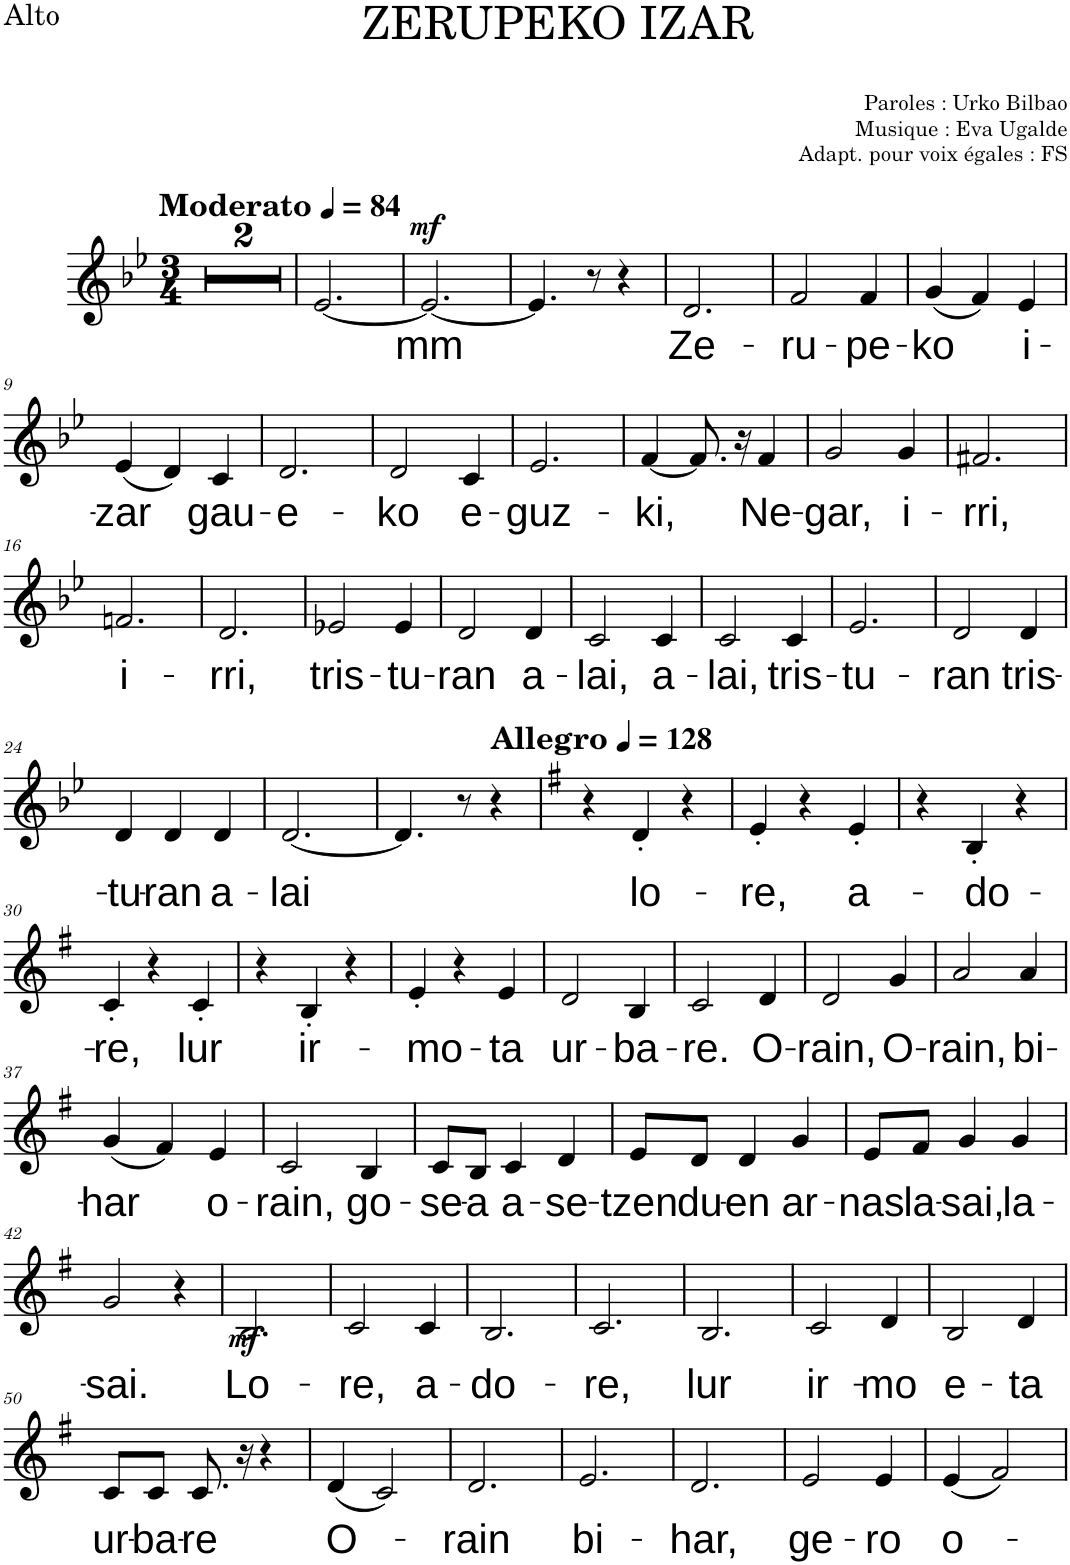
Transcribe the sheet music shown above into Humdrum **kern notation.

**kern	**text	**dynam
*part1	*part1	*part1
*staff1	*staff1	*staff1
*I"Alto	*	*
*I'A.	*	*
*clefG2	*	*
*k[b-e-]	*	*
*M3/4	*	*
*MM84	*	*
=1	=1	=1
!LO:TX:a:B:t=Moderato	!	!
!LO:N:vis=2	!	!
2.r	.	.
=2	=2	=2
2.r	.	.
=3	=3	=3
[2.e-/	.	.
=4	=4	=4
!	!LO:LY:b	!LO:DY:a
2.e-/_	mm	mf
=5	=5	=5
4.e-/]	.	.
8r	.	.
4r	.	.
=6	=6	=6
!	!LO:LY:b	!
2.d/	Ze-	.
=7	=7	=7
!	!LO:LY:b	!
2f/	-ru-	.
!	!LO:LY:b	!
4f/	-pe-	.
=8	=8	=8
!	!LO:LY:b	!
(4g/	-ko	.
4f/)	.	.
!	!LO:LY:b	!
4e-/	i-	.
!!LO:LB:g=z
=9	=9	=9
!	!LO:LY:b	!
(4e-/	-zar	.
4d/)	.	.
!	!LO:LY:b	!
4c/	gau-	.
=10	=10	=10
!	!LO:LY:b	!
2.d/	-e-	.
=11	=11	=11
!	!LO:LY:b	!
2d/	-ko	.
!	!LO:LY:b	!
4c/	e-	.
=12	=12	=12
!	!LO:LY:b	!
2.e-/	guz-	.
=13	=13	=13
!	!LO:LY:b	!
[4f/	-ki,	.
8.f/]	.	.
16r	.	.
!	!LO:LY:b	!
4f/	Ne-	.
=14	=14	=14
!	!LO:LY:b	!
2g/	-gar,	.
!	!LO:LY:b	!
4g/	i-	.
=15	=15	=15
!	!LO:LY:b	!
2.f#X/	-rri,	.
!!LO:LB:g=z
=16	=16	=16
!	!LO:LY:b	!
2.fn/	i-	.
=17	=17	=17
!	!LO:LY:b	!
2.d/	-rri,	.
=18	=18	=18
!	!LO:LY:b	!
2e-X/	tris-	.
!	!LO:LY:b	!
4e-/	-tu-	.
=19	=19	=19
!	!LO:LY:b	!
2d/	ran	.
!	!LO:LY:b	!
4d/	a-	.
=20	=20	=20
!	!LO:LY:b	!
2c/	lai,	.
!	!LO:LY:b	!
4c/	a-	.
=21	=21	=21
!	!LO:LY:b	!
2c/	-lai,	.
!	!LO:LY:b	!
4c/	tris-	.
=22	=22	=22
!	!LO:LY:b	!
2.e-/	-tu-	.
=23	=23	=23
!	!LO:LY:b	!
2d/	-ran	.
!	!LO:LY:b	!
4d/	tris-	.
!!LO:LB:g=z
=24	=24	=24
!	!LO:LY:b	!
4d/	tu-	.
!	!LO:LY:b	!
4d/	-ran	.
!	!LO:LY:b	!
4d/	a-	.
=25	=25	=25
!	!LO:LY:b	!
[2.d/	-lai	.
=26	=26	=26
4.d/]	.	.
8r	.	.
*MM128	*	*
!LO:TX:a:B:t=Allegro	!	!
4r	.	.
=27	=27	=27
*k[f#]	*	*
4r	.	.
!	!LO:LY:b	!
4d'/	lo-	.
4r	.	.
=28	=28	=28
!	!LO:LY:b	!
4e'/	-re,	.
4r	.	.
!	!LO:LY:b	!
4e'/	a-	.
=29	=29	=29
4r	.	.
!	!LO:LY:b	!
4B'/	-do-	.
4r	.	.
!!LO:LB:g=z
=30	=30	=30
!	!LO:LY:b	!
4c'/	-re,	.
4r	.	.
!	!LO:LY:b	!
4c'/	lur	.
=31	=31	=31
4r	.	.
!	!LO:LY:b	!
4B'/	ir-	.
4r	.	.
=32	=32	=32
!	!LO:LY:b	!
4e'/	-mo-	.
4r	.	.
!	!LO:LY:b	!
4e/	-ta	.
=33	=33	=33
!	!LO:LY:b	!
2d/	ur-	.
!	!LO:LY:b	!
4B/	-ba-	.
=34	=34	=34
!	!LO:LY:b	!
2c/	-re.	.
!	!LO:LY:b	!
4d/	O-	.
=35	=35	=35
!	!LO:LY:b	!
2d/	-rain,	.
!	!LO:LY:b	!
4g/	O-	.
=36	=36	=36
!	!LO:LY:b	!
2a/	-rain,	.
!	!LO:LY:b	!
4a/	bi-	.
!!LO:LB:g=z
=37	=37	=37
!	!LO:LY:b	!
(4g/	-har	.
4f#/)	.	.
!	!LO:LY:b	!
4e/	o-	.
=38	=38	=38
!	!LO:LY:b	!
2c/	-rain,	.
!	!LO:LY:b	!
4B/	go-	.
=39	=39	=39
!	!LO:LY:b	!
8c/L	-se-	.
!	!LO:LY:b	!
8B/J	-a	.
!	!LO:LY:b	!
4c/	a-	.
!	!LO:LY:b	!
4d/	-se-	.
=40	=40	=40
!	!LO:LY:b	!
8e/L	-tzen	.
!	!LO:LY:b	!
8d/J	du-	.
!	!LO:LY:b	!
4d/	-en	.
!	!LO:LY:b	!
4g/	ar-	.
=41	=41	=41
!	!LO:LY:b	!
8e/L	-nas	.
!	!LO:LY:b	!
8f#/J	la-	.
!	!LO:LY:b	!
4g/	-sai,	.
!	!LO:LY:b	!
4g/	la-	.
!!LO:LB:g=z
=42	=42	=42
!	!LO:LY:b	!
2g/	-sai.	.
4r	.	.
=43	=43	=43
!	!LO:LY:b	!LO:DY:b
2.B/	Lo-	mf
=44	=44	=44
!	!LO:LY:b	!
2c/	-re,	.
!	!LO:LY:b	!
4c/	-a-	.
=45	=45	=45
!	!LO:LY:b	!
2.B/	-do-	.
=46	=46	=46
!	!LO:LY:b	!
2.c/	-re,	.
=47	=47	=47
!	!LO:LY:b	!
2.B/	lur	.
=48	=48	=48
!	!LO:LY:b	!
2c/	ir-	.
!	!LO:LY:b	!
4d/	-mo	.
=49	=49	=49
!	!LO:LY:b	!
2B/	e-	.
!	!LO:LY:b	!
4d/	-ta	.
!!LO:LB:g=z
=50	=50	=50
!	!LO:LY:b	!
8c/L	ur-	.
!	!LO:LY:b	!
8c/J	-ba-	.
!	!LO:LY:b	!
8.c/	-re	.
16r	.	.
4r	.	.
=51	=51	=51
!	!LO:LY:b	!
(4d/	O-	.
2c/)	.	.
=52	=52	=52
!	!LO:LY:b	!
2.d/	-rain	.
=53	=53	=53
!	!LO:LY:b	!
2.e/	bi-	.
=54	=54	=54
!	!LO:LY:b	!
2.d/	-har,	.
=55	=55	=55
!	!LO:LY:b	!
2e/	ge-	.
!	!LO:LY:b	!
4e/	-ro	.
=	=	=
*-	*-	*-
